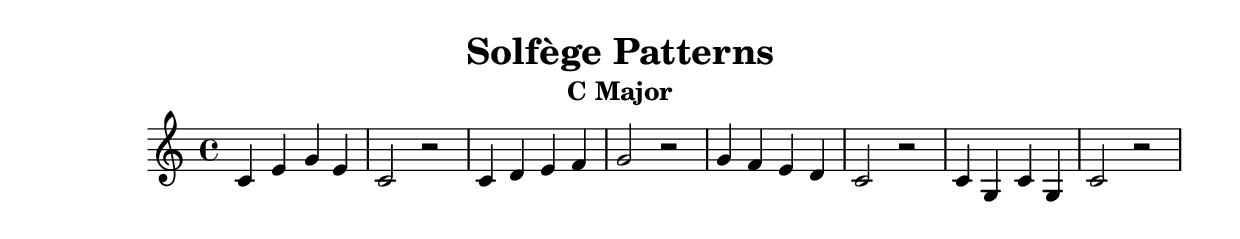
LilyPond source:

% Solfège Patterns in C major (do–mi, do–so, stepwise)
\version "2.24.0"
\header {
  title = "Solfège Patterns"
  subtitle = "C Major"
}

patterns = \relative c' {
  \key c \major
  \time 4/4
  c4 e g e | c2 r2 % do-mi-so-mi
  c4 d e f | g2 r2 % stepwise up
  g4 f e d | c2 r2 % stepwise down
  c4 g c g | c2 r2 % do-so-do-so
}

\score {
  \new Staff { \clef treble \patterns }
  \layout { }
  \midi { }
}

